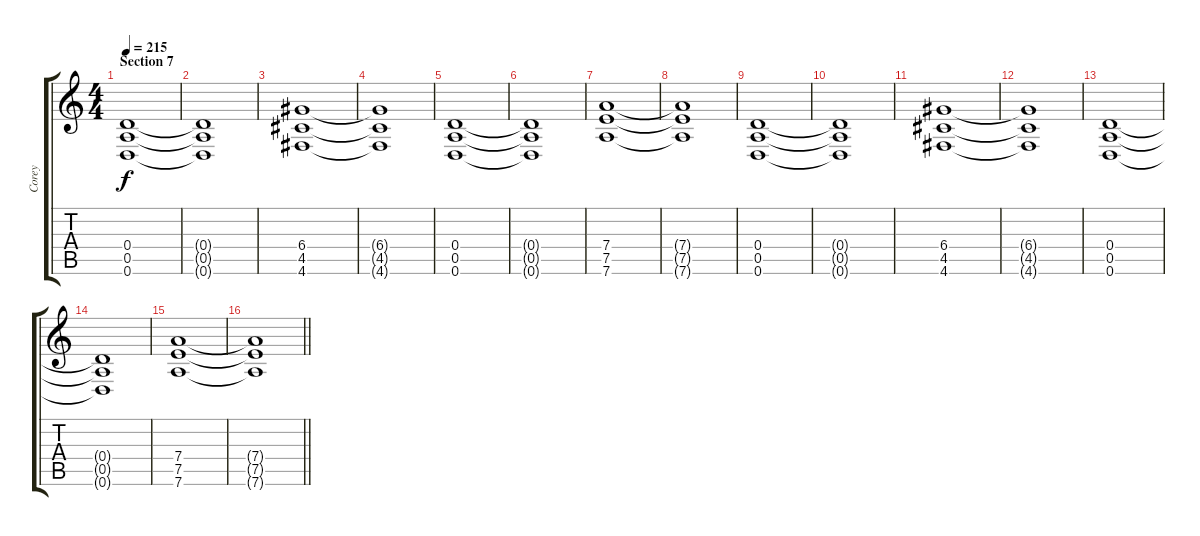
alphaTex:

\track ("Corey" "Corey") {instrument distortionguitar}
\staff {score tabs}
\tuning (E4 B3 G3 D3 A2 D2) {hide}
\ts (4 4)
\section ("" "Section 7")
\tempo 215
\clef g2
\ks c
(0.4 0.5 0.6).1{dy f} |
(0.4{t} 0.5{t} 0.6{t}).1 |
(6.4 4.5 4.6).1 |
(6.4{t} 4.5{t} 4.6{t}).1 |
(0.4 0.5 0.6).1 |
(0.4{t} 0.5{t} 0.6{t}).1 |
(7.4 7.5 7.6).1 |
(7.4{t} 7.5{t} 7.6{t}).1 |
(0.4 0.5 0.6).1 |
(0.4{t} 0.5{t} 0.6{t}).1 |
(6.4 4.5 4.6).1 |
(6.4{t} 4.5{t} 4.6{t}).1 |
(0.4 0.5 0.6).1 |
(0.4{t} 0.5{t} 0.6{t}).1 |
(7.4 7.5 7.6).1 |
\barLineRight lightlight
(7.4{t} 7.5{t} 7.6{t}).1
